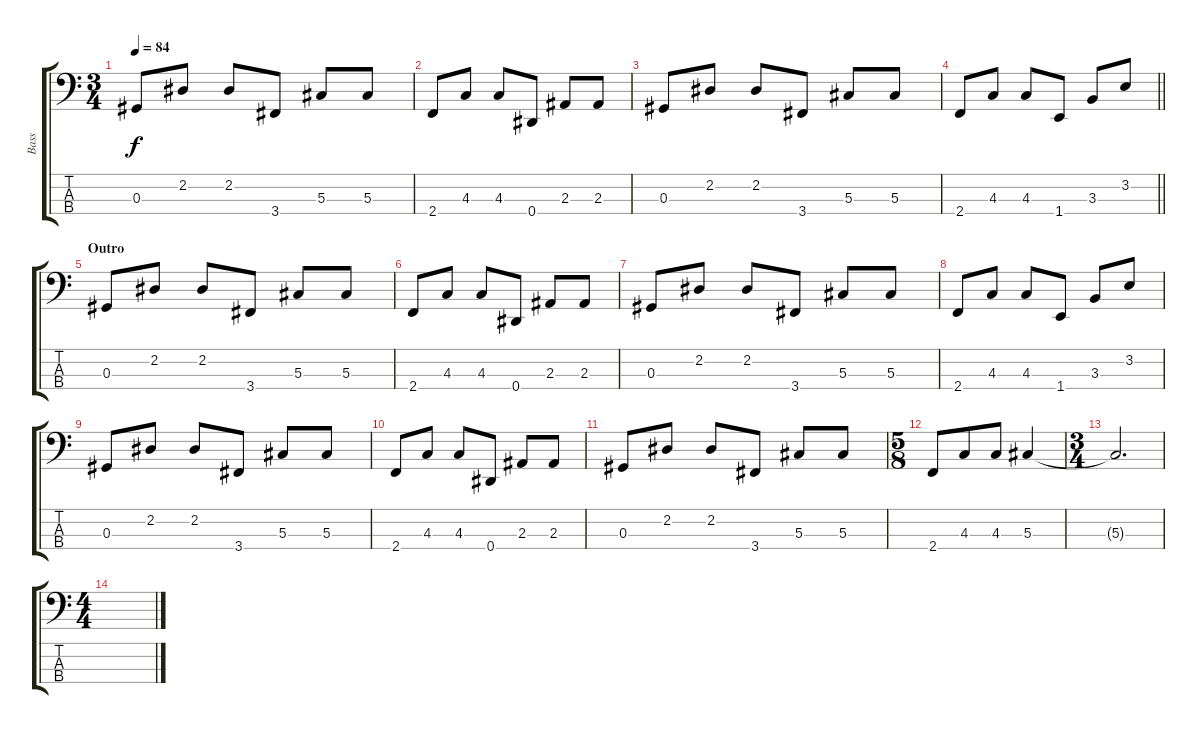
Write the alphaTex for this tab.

\track ("Bass" "Bass") {instrument electricbassfinger}
\staff {score tabs}
\tuning (Gb2 Db2 Ab1 Eb1) {hide}
\ts (3 4)
\tempo 84
\clef f4
\ks c
0.3.8{dy f} 2.2.8 2.2.8 3.4.8 5.3.8 5.3.8 |
2.4.8 4.3.8 4.3.8 0.4.8 2.3.8 2.3.8 |
0.3.8 2.2.8 2.2.8 3.4.8 5.3.8 5.3.8 |
\barLineRight lightlight
2.4.8 4.3.8 4.3.8 1.4.8 3.3.8 3.2.8 |
\section ("" "Outro")
0.3.8 2.2.8 2.2.8 3.4.8 5.3.8 5.3.8 |
2.4.8 4.3.8 4.3.8 0.4.8 2.3.8 2.3.8 |
0.3.8 2.2.8 2.2.8 3.4.8 5.3.8 5.3.8 |
2.4.8 4.3.8 4.3.8 1.4.8 3.3.8 3.2.8 |
0.3.8 2.2.8 2.2.8 3.4.8 5.3.8 5.3.8 |
2.4.8 4.3.8 4.3.8 0.4.8 2.3.8 2.3.8 |
0.3.8 2.2.8 2.2.8 3.4.8 5.3.8 5.3.8 |
\ts (5 8)
2.4.8 4.3.8 4.3.8 5.3.4 |
\ts (3 4)
5.3{t}.2{d} |
\ts (4 4)
